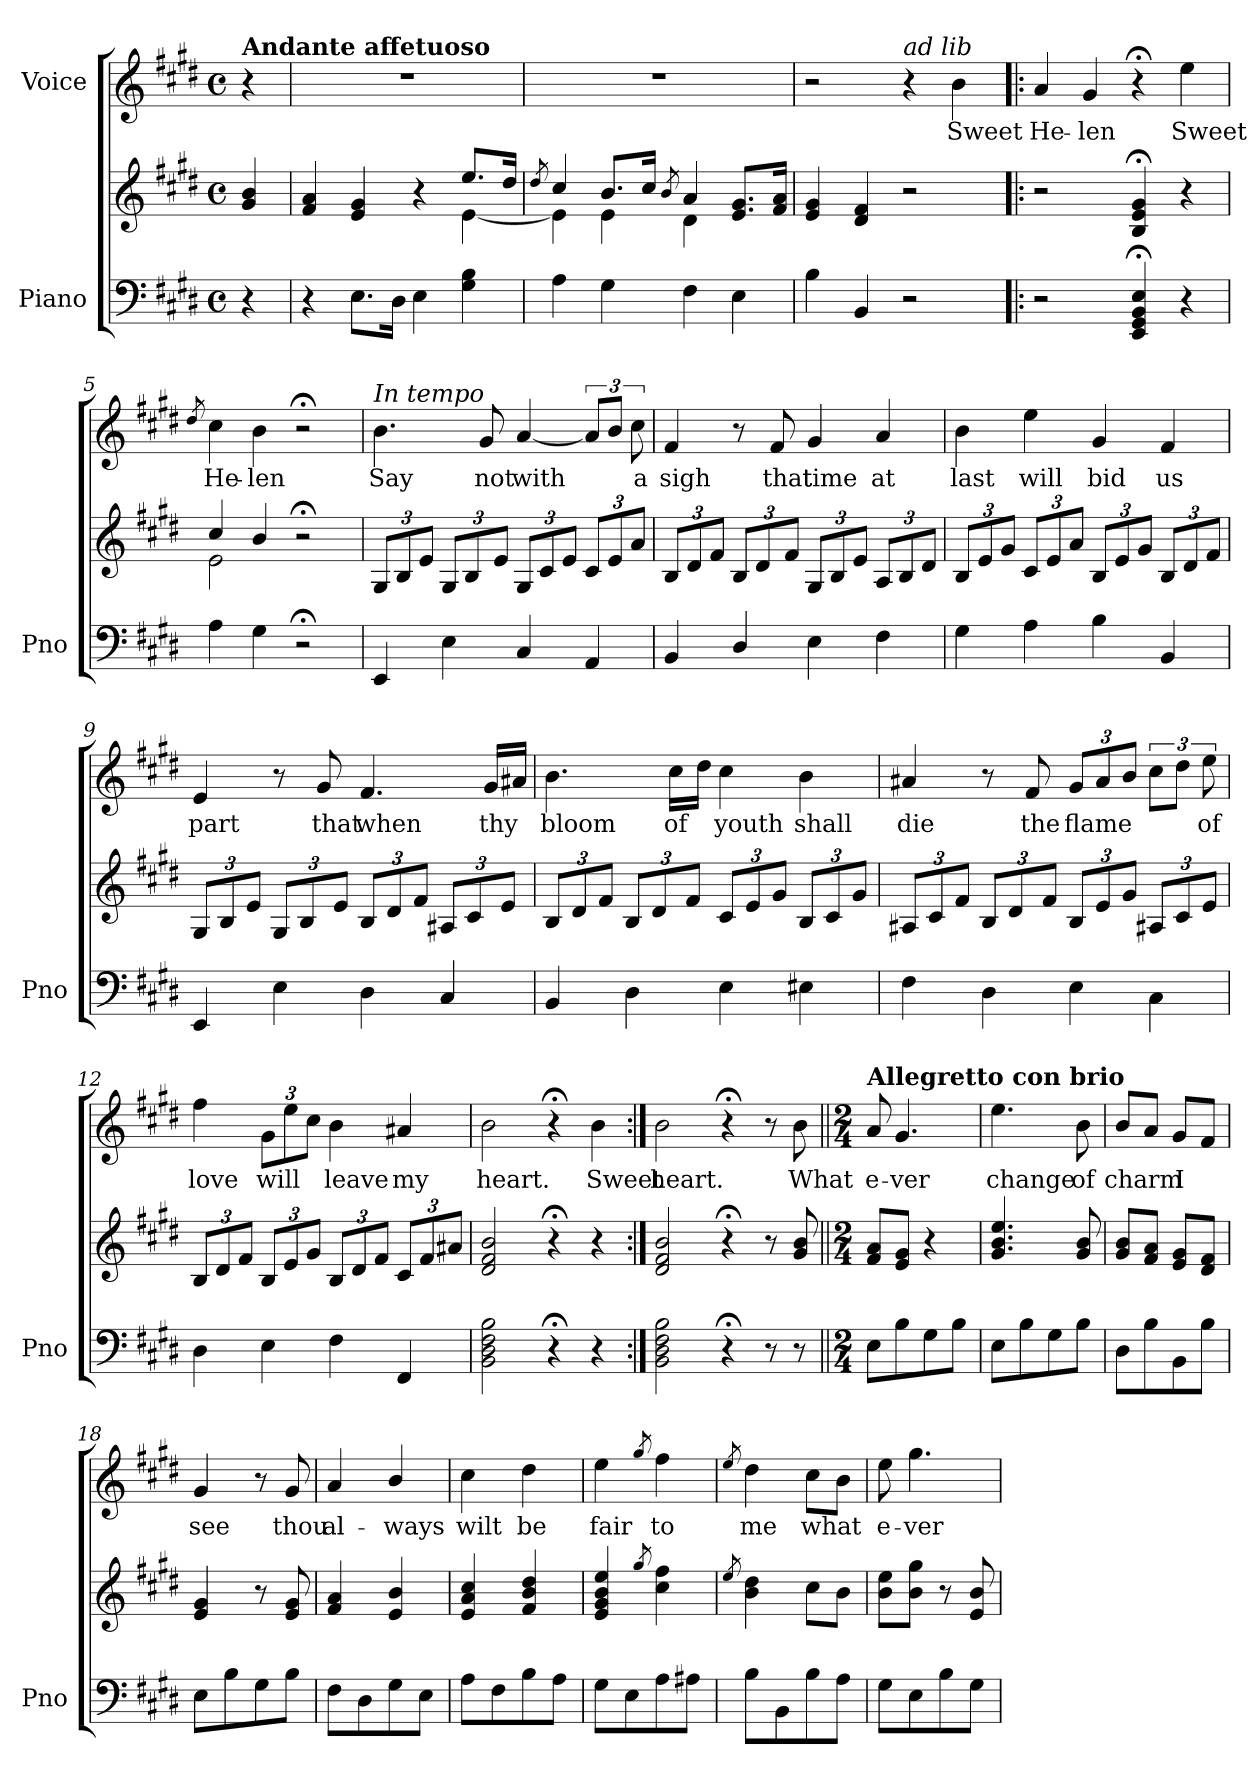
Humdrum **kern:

**kern	**kern	**kern	**text
*part2	*part2	*part1	*part1
*staff3	*staff2	*staff1	*staff1
*I"Piano	*	*I"Voice	*
*I'Pno	*	*	*
*clefF4	*clefG2	*clefG2	*
*k[f#c#g#d#]	*k[f#c#g#d#]	*k[f#c#g#d#]	*
*M4/4	*M4/4	*M4/4	*
*met(c)	*met(c)	*met(c)	*
=	=	=	=
!	!	!LO:TX:a:B:t=Andante affetuoso	!
4r	4g#/ 4b/	4r	.
=1	=1	=1	=1
*	*^	*	*
4r	4f#/ 4a/	2rddyy	1r	.
8.E\L	4e/ 4g#/	.	.	.
16D#\Jk	.	.	.	.
4E\	4r	4ryy	.	.
4G#\ 4B\	8.ee/L	[4e\	.	.
.	16dd#/Jk	.	.	.
=2	=2	=2	=2	=2
.	8qdd#/	.	.	.
4A\	4cc#/	4e\]	1r	.
4G#\	8.b/L	4e\	.	.
.	16cc#/Jk	.	.	.
.	8qb/	.	.	.
4F#\	4a/	4d#\	.	.
4E\	8.e/ 8.g#/L	4ryy	.	.
.	16f#/ 16a/Jk	.	.	.
*	*v	*v	*	*
=3	=3	=3	=3
4B\	4e/ 4g#/	2r	.
4BB/	4d#/ 4f#/	.	.
!	!	!LO:TX:a:i:t=ad lib	!
2r	2r	4r	.
!	!	!	!LO:LY:b
.	.	4b\	Sweet
=4!|:	=4!|:	=4!|:	=4!|:
!	!	!	!LO:LY:b
2r	2r	4a/	He-
!	!	!	!LO:LY:b
.	.	4g#/	-len
4EE/; 4GG#/; 4BB/; 4E/;	4B/;< 4e/;< 4g#/;<	4r;<	.
!	!	!	!LO:LY:b
4r	4r	4ee\	Sweet
=5	=5	=5	=5
.	.	8qdd#/	.
*	*^	*	*
!	!	!	!	!LO:LY:b
4A\	4cc#/	2e\	4cc#\	He-
!	!	!	!	!LO:LY:b
4G#\	4b/	.	4b\	-len
2r;<	2r;<	2ryy	2r;<	.
*	*v	*v	*	*
!!LO:LB:g=z
=6	=6	=6	=6
*	*Xbrackettup	*	*
*	*^	*	*
!	!	!	!LO:TX:a:i:t=In tempo	!
!	!	!	!	!LO:LY:b
*	*v	*v	*	*
4EE/	12G#/L	4.b\	Say
.	12B/	.	.
.	12e/J	.	.
4E\	12G#/L	.	.
.	12B/	.	.
!	!	!	!LO:LY:b
.	.	8g#/	not
.	12e/J	.	.
!	!	!	!LO:LY:b
4C#/	12G#/L	[4a/	with
.	12c#/	.	.
.	12e/J	.	.
4AA/	12c#/L	12a/L]	.
.	12e/	12b/J	.
!	!	!	!LO:LY:b
.	12a/J	12cc#\	a
=7	=7	=7	=7
!	!	!	!LO:LY:b
4BB/	12B/L	4f#/	sigh
.	12d#/	.	.
.	12f#/J	.	.
4D#/	12B/L	8r	.
.	12d#/	.	.
!	!	!	!LO:LY:b
.	.	8f#/	that
.	12f#/J	.	.
!	!	!	!LO:LY:b
4E\	12G#/L	4g#/	time
.	12B/	.	.
.	12e/J	.	.
!	!	!	!LO:LY:b
4F#\	12A/L	4a/	at
.	12B/	.	.
.	12d#/J	.	.
=8	=8	=8	=8
!	!	!	!LO:LY:b
4G#\	12B/L	4b\	last
.	12e/	.	.
.	12g#/J	.	.
!	!	!	!LO:LY:b
4A\	12c#/L	4ee\	will
.	12e/	.	.
.	12a/J	.	.
!	!	!	!LO:LY:b
4B\	12B/L	4g#/	bid
.	12e/	.	.
.	12g#/J	.	.
!	!	!	!LO:LY:b
4BB/	12B/L	4f#/	us
.	12d#/	.	.
.	12f#/J	.	.
=9	=9	=9	=9
!	!	!	!LO:LY:b
4EE/	12G#/L	4e/	part
.	12B/	.	.
.	12e/J	.	.
4E\	12G#/L	8r	.
.	12B/	.	.
!	!	!	!LO:LY:b
.	.	8g#/	that
.	12e/J	.	.
!	!	!	!LO:LY:b
4D#\	12B/L	4.f#/	when
.	12d#/	.	.
.	12f#/J	.	.
4C#/	12A#X/L	.	.
.	12c#/	.	.
!	!	!	!LO:LY:b
.	.	16g#/LL	thy
.	12e/J	.	.
.	.	16a#X/JJ	.
!!LO:LB:g=z
=10	=10	=10	=10
!	!	!	!LO:LY:b
4BB/	12B/L	4.b\	bloom
.	12d#/	.	.
.	12f#/J	.	.
4D#\	12B/L	.	.
.	12d#/	.	.
!	!	!	!LO:LY:b
.	.	16cc#\LL	of
.	12f#/J	.	.
.	.	16dd#\JJ	.
!	!	!	!LO:LY:b
4E\	12c#/L	4cc#\	youth
.	12e/	.	.
.	12g#/J	.	.
!	!	!	!LO:LY:b
4E#X\	12B/L	4b\	shall
.	12c#/	.	.
.	12g#/J	.	.
=11	=11	=11	=11
!	!	!	!LO:LY:b
4F#\	12A#X/L	4a#X/	die
.	12c#/	.	.
.	12f#/J	.	.
4D#\	12B/L	8r	.
.	12d#/	.	.
!	!	!	!LO:LY:b
.	.	8f#/	the
.	12f#/J	.	.
*	*	*Xbrackettup	*
!	!	!	!LO:LY:b
4E\	12B/L	12g#/L	flame
.	12e/	12a#/	.
.	12g#/J	12b/J	.
*	*	*brackettup	*
4C#\	12A#X/L	12cc#\L	.
.	12c#/	12dd#\J	.
!	!	!	!LO:LY:b
.	12e/J	12ee\	of
=12	=12	=12	=12
!	!	!	!LO:LY:b
4D#\	12B/L	4ff#\	love
.	12d#/	.	.
.	12f#/J	.	.
*	*	*Xbrackettup	*
!	!	!	!LO:LY:b
4E\	12B/L	12g#\L	will
.	12e/	12ee\	.
.	12g#/J	12cc#\J	.
!	!	!	!LO:LY:b
4F#\	12B/L	4b\	leave
.	12d#/	.	.
.	12f#/J	.	.
!	!	!	!LO:LY:b
4FF#/	12c#/L	4a#X/	my
.	12f#/	.	.
.	12a#X/J	.	.
=13	=13	=13	=13
!	!	!	!LO:LY:b
2BB\ 2D#\ 2F#\ 2B\	2d#/ 2f#/ 2b/	2b\	heart.
4r;<	4r;<	4r;<	.
!	!	!	!LO:LY:b
4r	4r	4b\	Sweet
=14:|!	=14:|!	=14:|!	=14:|!
!	!	!	!LO:LY:b
2BB\ 2D#\ 2F#\ 2B\	2d#/ 2f#/ 2b/	2b\	heart.
4r;<	4r;<	4r;<	.
8r	8r	8r	.
!	!	!	!LO:LY:b
8r	8g#/ 8b/	8b\	What
!!LO:PB:g=z
=15||	=15||	=15||	=15||
*M2/4	*M2/4	*M2/4	*
!	!	!LO:TX:a:B:t=Allegretto con brio	!
!	!	!	!LO:LY:b
8E\L	8f#/ 8a/L	8a/	e-
!	!	!	!LO:LY:b
8B\	8e/ 8g#/J	4.g#/	-ver
8G#\	4r	.	.
8B\J	.	.	.
=16	=16	=16	=16
!	!	!	!LO:LY:b
8E\L	4.g#/ 4.b/ 4.ee/	4.ee\	change
8B\	.	.	.
8G#\	.	.	.
!	!	!	!LO:LY:b
8B\J	8g#/ 8b/	8b\	of
=17	=17	=17	=17
!	!	!	!LO:LY:b
8D#\L	8g#/ 8b/L	8b/L	charm
8B\	8f#/ 8a/J	8a/J	.
!	!	!	!LO:LY:b
8BB\	8e/ 8g#/L	8g#/L	I
8B\J	8d#/ 8f#/J	8f#/J	.
=18	=18	=18	=18
!	!	!	!LO:LY:b
8E\L	4e/ 4g#/	4g#/	see
8B\	.	.	.
8G#\	8r	8r	.
!	!	!	!LO:LY:b
8B\J	8e/ 8g#/	8g#/	thou
=19	=19	=19	=19
!	!	!	!LO:LY:b
8F#\L	4f#/ 4a/	4a/	al-
8D#\	.	.	.
!	!	!	!LO:LY:b
8G#\	4e/ 4b/	4b/	-ways
8E\J	.	.	.
!!LO:LB:g=z
=20	=20	=20	=20
!	!	!	!LO:LY:b
8A\L	4e/ 4a/ 4cc#/	4cc#\	wilt
8F#\	.	.	.
!	!	!	!LO:LY:b
8B\	4f#/ 4b/ 4dd#/	4dd#\	be
8A\J	.	.	.
=21	=21	=21	=21
!	!	!	!LO:LY:b
8G#\L	4e/ 4g#/ 4b/ 4ee/	4ee\	fair
8E\	.	.	.
.	8qgg#/	8qgg#/	.
!	!	!	!LO:LY:b
8A\	4cc#\ 4ff#\	4ff#\	to
8A#X\J	.	.	.
=22	=22	=22	=22
.	8qee/	8qee/	.
!	!	!	!LO:LY:b
8B\L	4b\ 4dd#\	4dd#\	me
8BB\	.	.	.
!	!	!	!LO:LY:b
8B\	8cc#\L	8cc#\L	what
8A\J	8b\J	8b\J	.
=23	=23	=23	=23
!	!	!	!LO:LY:b
8G#\L	8b\ 8ee\L	8ee\	e-
!	!	!	!LO:LY:b
8E\	8b\ 8gg#\J	4.gg#\	-ver
8B\	8r	.	.
8G#\J	8e/ 8b/	.	.
=	=	=	=
*-	*-	*-	*-
